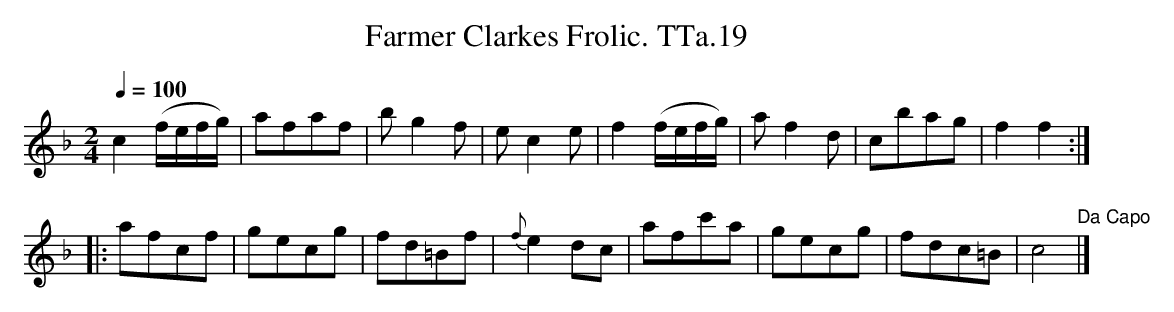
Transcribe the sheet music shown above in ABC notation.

X:1
T:Farmer Clarkes Frolic. TTa.19
M:2/4
L:1/8
Q:1/4=100
K:F
c2 (f/e/f/g/)|afaf|bg2f|ec2e|f2(f/e/f/g/)|af2d|cbag|f2f2:|
|:afcf|gecg|fd=Bf|{f}e2dc|afc'a|gecg|fdc=B|c4"Da Capo"|]
